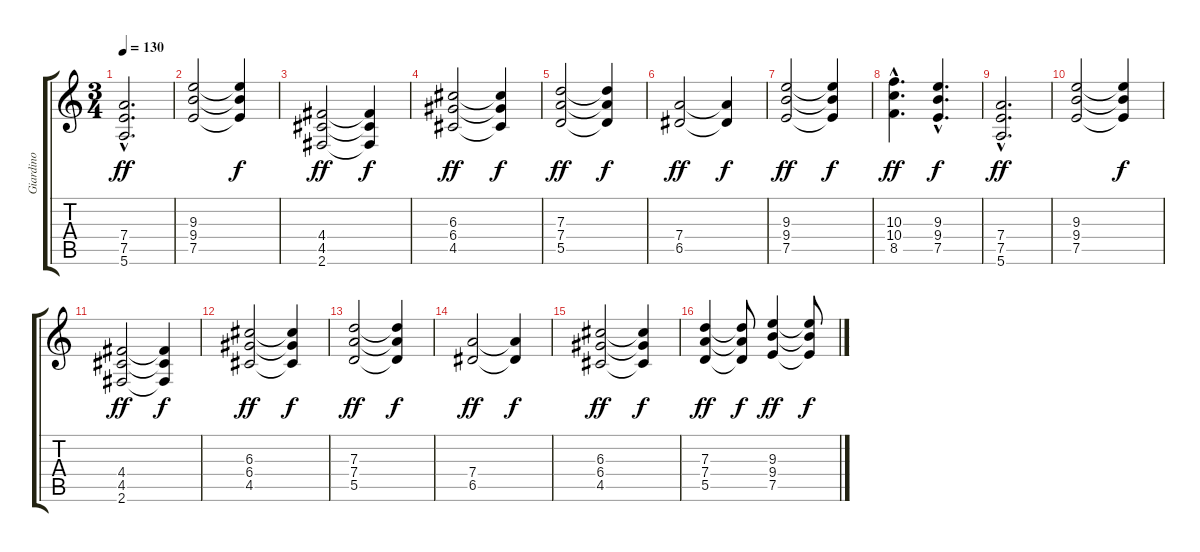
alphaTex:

\track ("Giardino" "Giardino") {instrument overdrivenguitar}
\staff {score tabs}
\tuning (E4 B3 G3 D3 A2 E2) {hide}
\ts (3 4)
\tempo 130
\clef g2
\ks c
(7.4{hac} 7.5{hac} 5.6{hac}).2{d dy ff} |
(9.3 9.4 7.5).2 (9.3{t} 9.4{t} 7.5{t}).4{dy f} |
(4.4 4.5 2.6).2{dy ff} (4.4{t} 4.5{t} 2.6{t}).4{dy f} |
(6.3 6.4 4.5).2{dy ff} (6.3{t} 6.4{t} 4.5{t}).4{dy f} |
(7.3 7.4 5.5).2{dy ff} (7.3{t} 7.4{t} 5.5{t}).4{dy f} |
(7.4 6.5).2{dy ff} (7.4{t} 6.5{t}).4{dy f} |
(9.3 9.4 7.5).2{dy ff} (9.3{t} 9.4{t} 7.5{t}).4{dy f} |
(10.3{hac} 10.4{hac} 8.5{hac}).4{d dy ff} (9.3{hac} 9.4{hac} 7.5{hac}).4{d dy f} |
(7.4{hac} 7.5{hac} 5.6{hac}).2{d dy ff} |
(9.3 9.4 7.5).2 (9.3{t} 9.4{t} 7.5{t}).4{dy f} |
(4.4 4.5 2.6).2{dy ff} (4.4{t} 4.5{t} 2.6{t}).4{dy f} |
(6.3 6.4 4.5).2{dy ff} (6.3{t} 6.4{t} 4.5{t}).4{dy f} |
(7.3 7.4 5.5).2{dy ff} (7.3{t} 7.4{t} 5.5{t}).4{dy f} |
(7.4 6.5).2{dy ff} (7.4{t} 6.5{t}).4{dy f} |
(6.3 6.4 4.5).2{dy ff} (6.3{t} 6.4{t} 4.5{t}).4{dy f} |
(7.3 7.4 5.5).4{dy ff} (7.3{t} 7.4{t} 5.5{t}).8{dy f} (9.3 9.4 7.5).4{dy ff} (9.3{t} 9.4{t} 7.5{t}).8{dy f}
